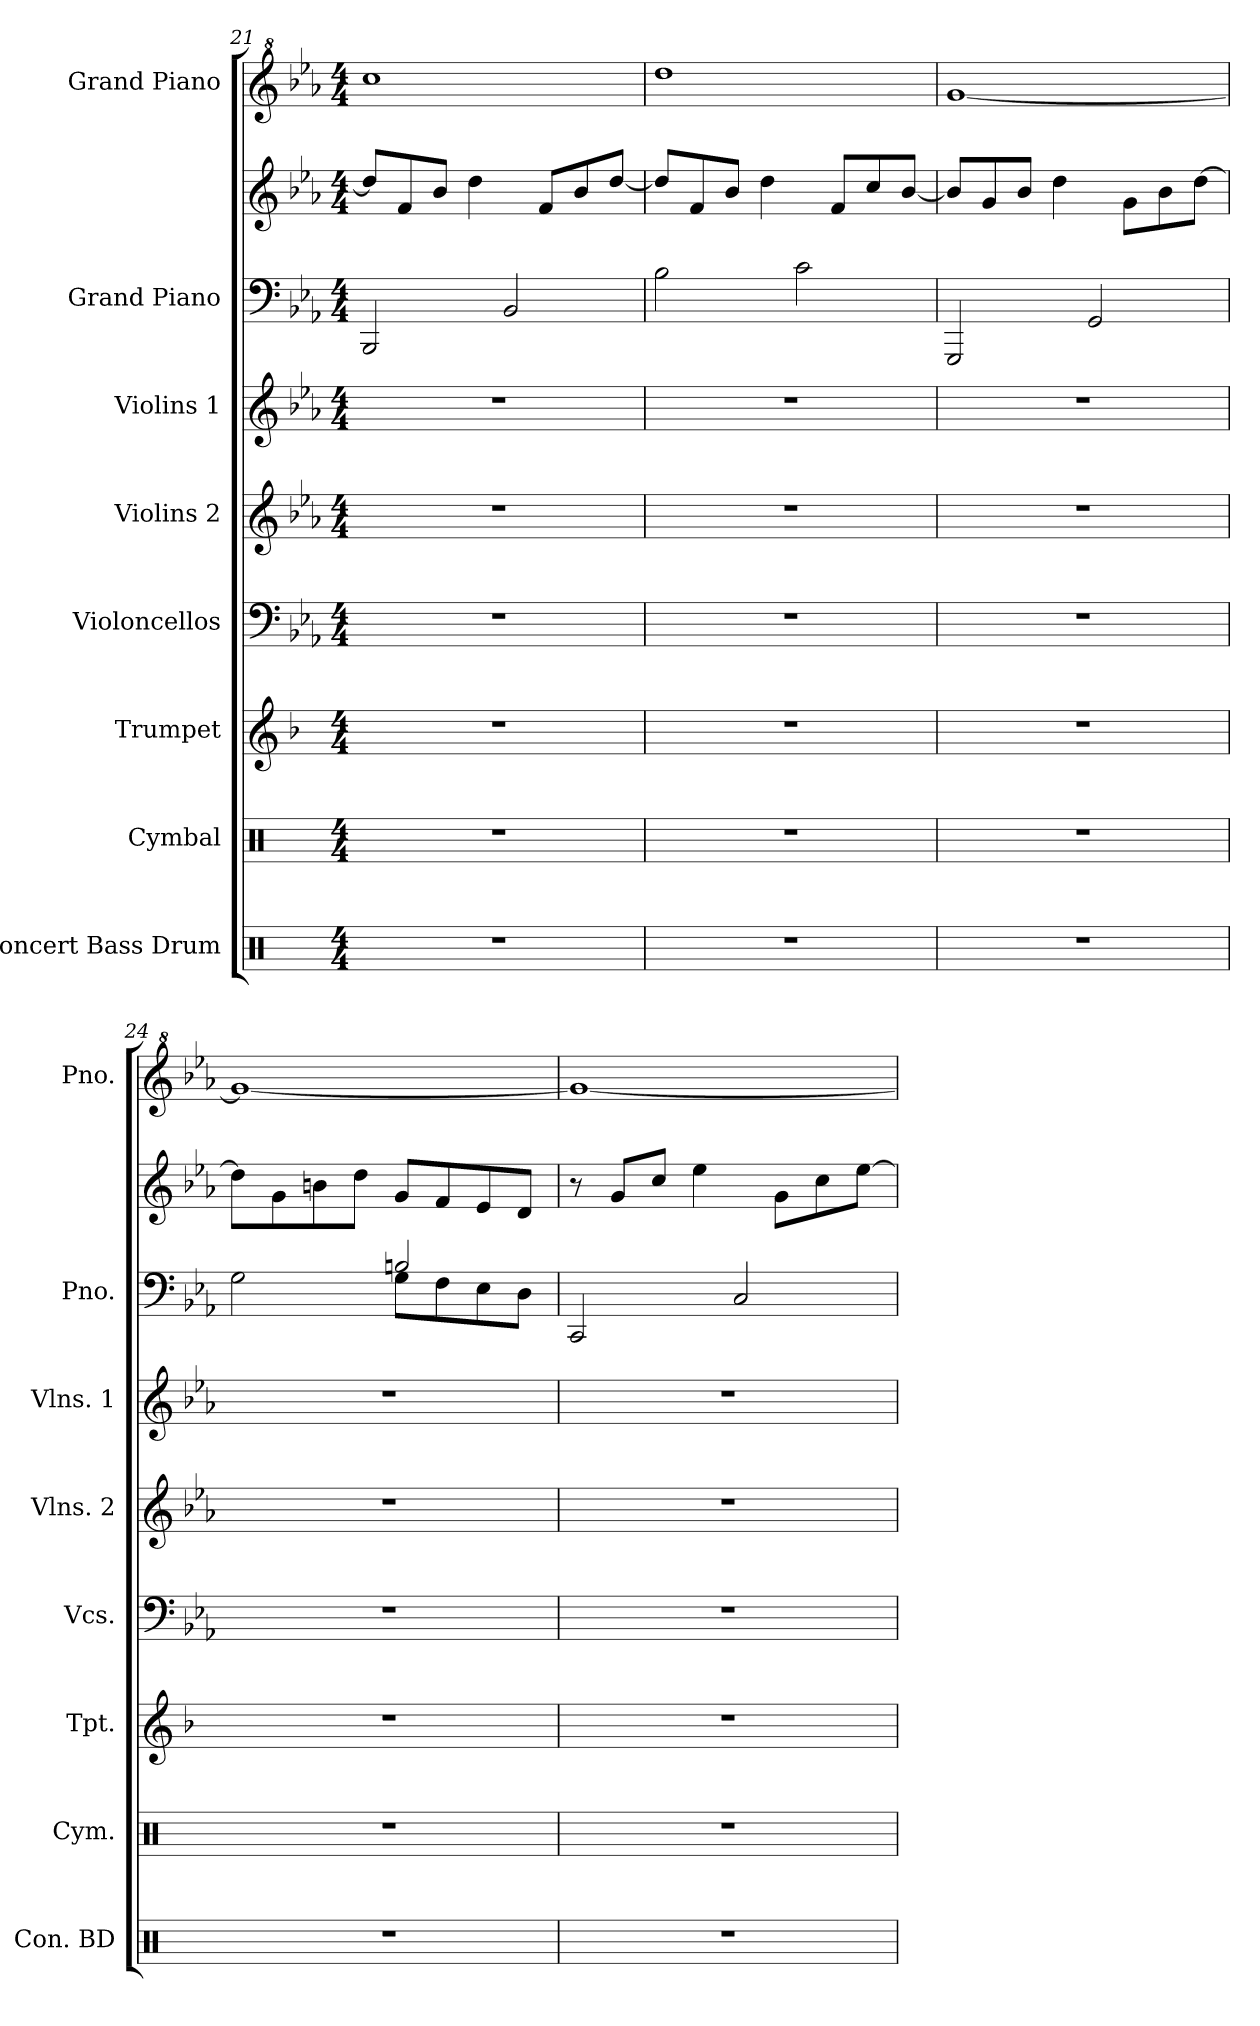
**kern	**kern	**kern	**kern	**kern	**kern	**kern	**kern	**kern
*part8	*part7	*part6	*part5	*part4	*part3	*part2	*part2	*part1
*staff9	*staff8	*staff7	*staff6	*staff5	*staff4	*staff3	*staff2	*staff1
*I"Concert Bass Drum	*I"Cymbal	*I"Trumpet	*I"Violoncellos	*I"Violins 2	*I"Violins 1	*I"Grand Piano	*	*I"Grand Piano
*I'Con. BD	*I'Cym.	*I'Tpt.	*I'Vcs.	*I'Vlns. 2	*I'Vlns. 1	*I'Pno.	*	*I'Pno.
!!LO:LB:g=z
*clefX	*clefX	*clefG2	*clefF4	*clefG2	*clefG2	*clefF4	*clefG2	*clefG^2
*	*	*ITrd1c2	*	*	*	*	*	*
*k[]	*k[]	*k[b-e-a-]	*k[b-e-a-]	*k[b-e-a-]	*k[b-e-a-]	*k[b-e-a-]	*k[b-e-a-]	*k[b-e-a-]
*M4/4	*M4/4	*M4/4	*M4/4	*M4/4	*M4/4	*M4/4	*M4/4	*M4/4
=21	=21	=21	=21	=21	=21	=21	=21	=21
1r	1r	1r	1r	1r	1r	2BBB-/	8dd/L]	1ccc
.	.	.	.	.	.	.	8f/	.
.	.	.	.	.	.	.	8b-/J	.
.	.	.	.	.	.	.	4dd\	.
.	.	.	.	.	.	2BB-/	.	.
.	.	.	.	.	.	.	8f/L	.
.	.	.	.	.	.	.	8b-/	.
.	.	.	.	.	.	.	[8dd/J	.
=22	=22	=22	=22	=22	=22	=22	=22	=22
1r	1r	1r	1r	1r	1r	2B-\	8dd/L]	1ddd
.	.	.	.	.	.	.	8f/	.
.	.	.	.	.	.	.	8b-/J	.
.	.	.	.	.	.	.	4dd\	.
.	.	.	.	.	.	2c\	.	.
.	.	.	.	.	.	.	8f/L	.
.	.	.	.	.	.	.	8cc/	.
.	.	.	.	.	.	.	[8b-/J	.
=23	=23	=23	=23	=23	=23	=23	=23	=23
1r	1r	1r	1r	1r	1r	2GGG/	8b-/L]	[1gg
.	.	.	.	.	.	.	8g/	.
.	.	.	.	.	.	.	8b-/J	.
.	.	.	.	.	.	.	4dd\	.
.	.	.	.	.	.	2GG/	.	.
.	.	.	.	.	.	.	8g\L	.
.	.	.	.	.	.	.	8b-\	.
.	.	.	.	.	.	.	[8dd\J	.
=24	=24	=24	=24	=24	=24	=24	=24	=24
*	*	*	*	*	*	*^	*	*
1r	1r	1r	1r	1r	1r	2G\	2ryy	8dd\L]	1gg_
.	.	.	.	.	.	.	.	8g\	.
.	.	.	.	.	.	.	.	8bn\	.
.	.	.	.	.	.	.	.	8dd\J	.
.	.	.	.	.	.	2Bn/	8G\L	8g/L	.
.	.	.	.	.	.	.	8F\	8f/	.
.	.	.	.	.	.	.	8E-\	8e-/	.
.	.	.	.	.	.	.	8D\J	8d/J	.
*	*	*	*	*	*	*v	*v	*	*
!!LO:PB:g=z
=25	=25	=25	=25	=25	=25	=25	=25	=25
1r	1r	1r	1r	1r	1r	2CC/	8r	1gg_
.	.	.	.	.	.	.	8g/L	.
.	.	.	.	.	.	.	8cc/J	.
.	.	.	.	.	.	.	4ee-\	.
.	.	.	.	.	.	2C/	.	.
.	.	.	.	.	.	.	8g\L	.
.	.	.	.	.	.	.	8cc\	.
.	.	.	.	.	.	.	[8ee-\J	.
=	=	=	=	=	=	=	=	=
*-	*-	*-	*-	*-	*-	*-	*-	*-
